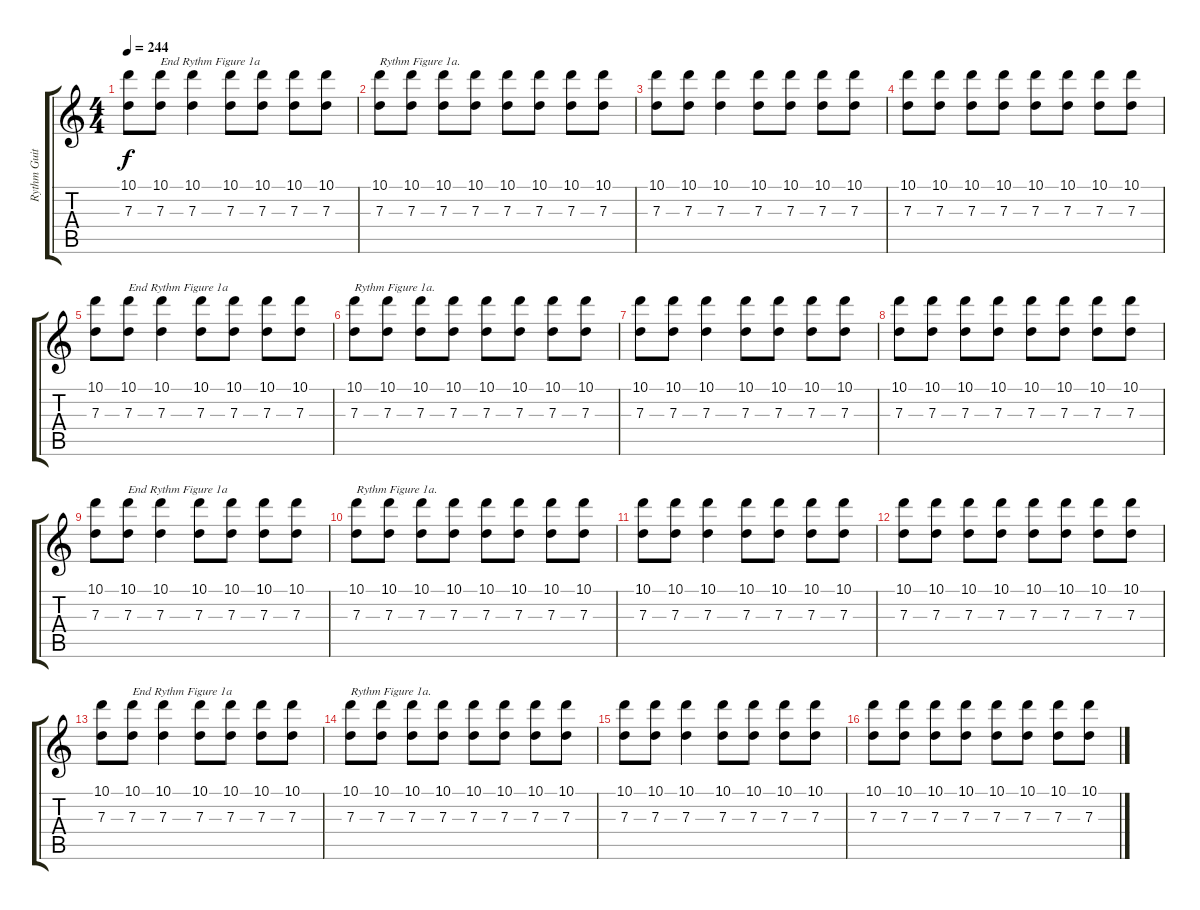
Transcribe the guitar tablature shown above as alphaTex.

\track ("Rythm Guitar 3 (Figure 1a.)" "Rythm Guit") {instrument electricguitarclean}
\staff {score tabs}
\tuning (E4 B3 G3 D3 A2 E2) {hide}
\ts (4 4)
\tempo 244
\clef g2
\ks c
(10.1 7.3).8{dy f} (10.1 7.3).8{txt "End Rythm Figure 1a"} (10.1 7.3).4 (10.1 7.3).8 (10.1 7.3).8 (10.1 7.3).8 (10.1 7.3).8 |
(10.1 7.3).8{txt "Rythm Figure 1a."} (10.1 7.3).8 (10.1 7.3).8 (10.1 7.3).8 (10.1 7.3).8 (10.1 7.3).8 (10.1 7.3).8 (10.1 7.3).8 |
(10.1 7.3).8 (10.1 7.3).8 (10.1 7.3).4 (10.1 7.3).8 (10.1 7.3).8 (10.1 7.3).8 (10.1 7.3).8 |
(10.1 7.3).8 (10.1 7.3).8 (10.1 7.3).8 (10.1 7.3).8 (10.1 7.3).8 (10.1 7.3).8 (10.1 7.3).8 (10.1 7.3).8 |
(10.1 7.3).8 (10.1 7.3).8{txt "End Rythm Figure 1a"} (10.1 7.3).4 (10.1 7.3).8 (10.1 7.3).8 (10.1 7.3).8 (10.1 7.3).8 |
(10.1 7.3).8{txt "Rythm Figure 1a."} (10.1 7.3).8 (10.1 7.3).8 (10.1 7.3).8 (10.1 7.3).8 (10.1 7.3).8 (10.1 7.3).8 (10.1 7.3).8 |
(10.1 7.3).8 (10.1 7.3).8 (10.1 7.3).4 (10.1 7.3).8 (10.1 7.3).8 (10.1 7.3).8 (10.1 7.3).8 |
(10.1 7.3).8 (10.1 7.3).8 (10.1 7.3).8 (10.1 7.3).8 (10.1 7.3).8 (10.1 7.3).8 (10.1 7.3).8 (10.1 7.3).8 |
(10.1 7.3).8 (10.1 7.3).8{txt "End Rythm Figure 1a"} (10.1 7.3).4 (10.1 7.3).8 (10.1 7.3).8 (10.1 7.3).8 (10.1 7.3).8 |
(10.1 7.3).8{txt "Rythm Figure 1a."} (10.1 7.3).8 (10.1 7.3).8 (10.1 7.3).8 (10.1 7.3).8 (10.1 7.3).8 (10.1 7.3).8 (10.1 7.3).8 |
(10.1 7.3).8 (10.1 7.3).8 (10.1 7.3).4 (10.1 7.3).8 (10.1 7.3).8 (10.1 7.3).8 (10.1 7.3).8 |
(10.1 7.3).8 (10.1 7.3).8 (10.1 7.3).8 (10.1 7.3).8 (10.1 7.3).8 (10.1 7.3).8 (10.1 7.3).8 (10.1 7.3).8 |
(10.1 7.3).8 (10.1 7.3).8{txt "End Rythm Figure 1a"} (10.1 7.3).4 (10.1 7.3).8 (10.1 7.3).8 (10.1 7.3).8 (10.1 7.3).8 |
(10.1 7.3).8{txt "Rythm Figure 1a."} (10.1 7.3).8 (10.1 7.3).8 (10.1 7.3).8 (10.1 7.3).8 (10.1 7.3).8 (10.1 7.3).8 (10.1 7.3).8 |
(10.1 7.3).8 (10.1 7.3).8 (10.1 7.3).4 (10.1 7.3).8 (10.1 7.3).8 (10.1 7.3).8 (10.1 7.3).8 |
(10.1 7.3).8 (10.1 7.3).8 (10.1 7.3).8 (10.1 7.3).8 (10.1 7.3).8 (10.1 7.3).8 (10.1 7.3).8 (10.1 7.3).8
